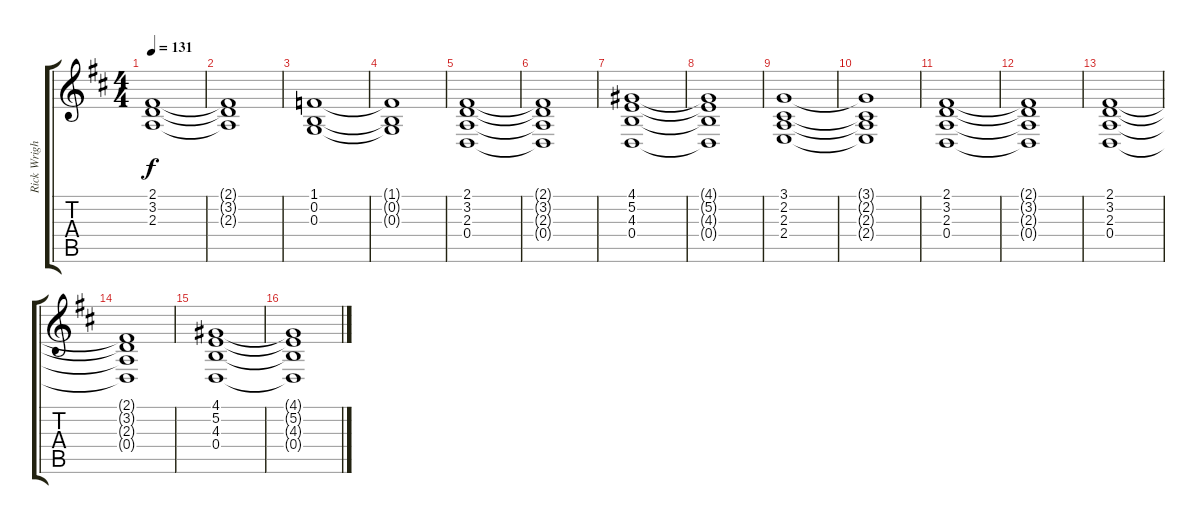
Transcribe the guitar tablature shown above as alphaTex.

\track ("Rick Wright" "Rick Wrigh") {instrument drawbarorgan}
\staff {score tabs}
\tuning (E4 B3 G3 D3 A2 E2) {hide}
\ts (4 4)
\tempo 131
\clef g2
\ks d
(2.1 3.2 2.3).1{dy f} |
(2.1{t} 3.2{t} 2.3{t}).1 |
(1.1 0.2 0.3).1 |
(1.1{t} 0.2{t} 0.3{t}).1 |
(2.1 3.2 2.3 0.4).1 |
(2.1{t} 3.2{t} 2.3{t} 0.4{t}).1 |
(4.1 5.2 4.3 0.4).1 |
(4.1{t} 5.2{t} 4.3{t} 0.4{t}).1 |
(3.1 2.2 2.3 2.4).1 |
(3.1{t} 2.2{t} 2.3{t} 2.4{t}).1 |
(2.1 3.2 2.3 0.4).1 |
(2.1{t} 3.2{t} 2.3{t} 0.4{t}).1 |
(2.1 3.2 2.3 0.4).1 |
(2.1{t} 3.2{t} 2.3{t} 0.4{t}).1 |
(4.1 5.2 4.3 0.4).1 |
(4.1{t} 5.2{t} 4.3{t} 0.4{t}).1
